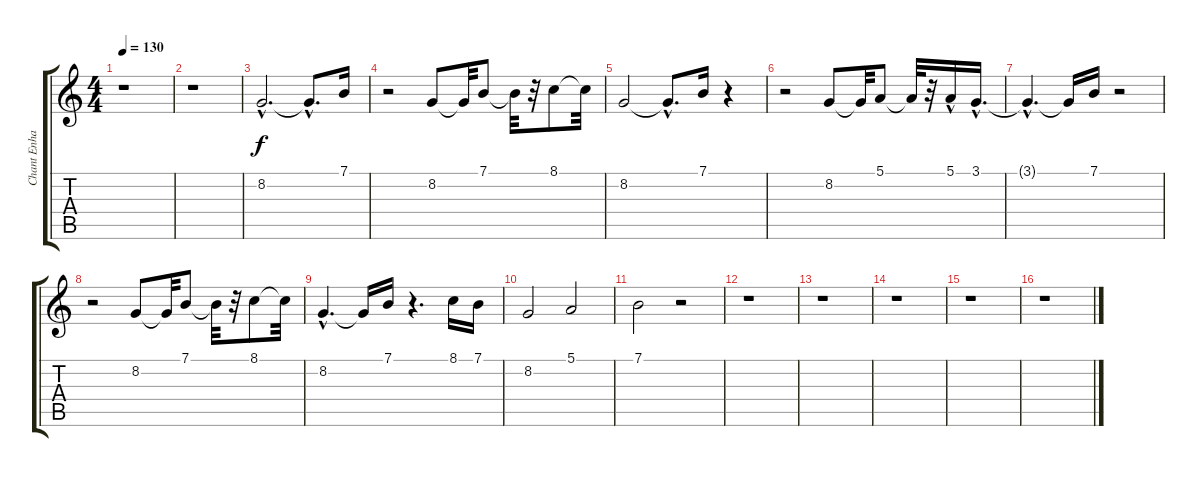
\track ("Chant Enhancer" "Chant Enha") {instrument lead4chiff}
\staff {score tabs}
\tuning (E4 B3 G3 D3 A2 E2) {hide}
\ts (4 4)
\tempo 130
\clef g2
\ks c
r.1{dy f} |
r.1 |
8.2{hac}.2{d} 8.2{hac t}.8{d} 7.1.16 |
r.2 8.2.8 8.2{t}.32 7.1.8 7.1{t}.32 r.32 8.1.8 8.1{t}.32 |
8.2.2 8.2{hac t}.8{d} 7.1.16 r.4 |
r.2 8.2.8 8.2{t}.32 5.1.8 5.1{t}.32 r.32 5.1{hac}.16 3.1{hac}.16{d} |
3.1{hac t}.4{d} 3.1{t}.16 7.1.16 r.2 |
r.2 8.2.8 8.2{t}.32 7.1.8 7.1{t}.32 r.32 8.1.8 8.1{t}.32 |
8.2{hac}.4{d} 8.2{t}.16 7.1.16 r.4{d} 8.1.16 7.1.16 |
8.2.2 5.1.2 |
7.1.2 r.2 |
r.1 |
r.1 |
r.1 |
r.1 |
r.1
